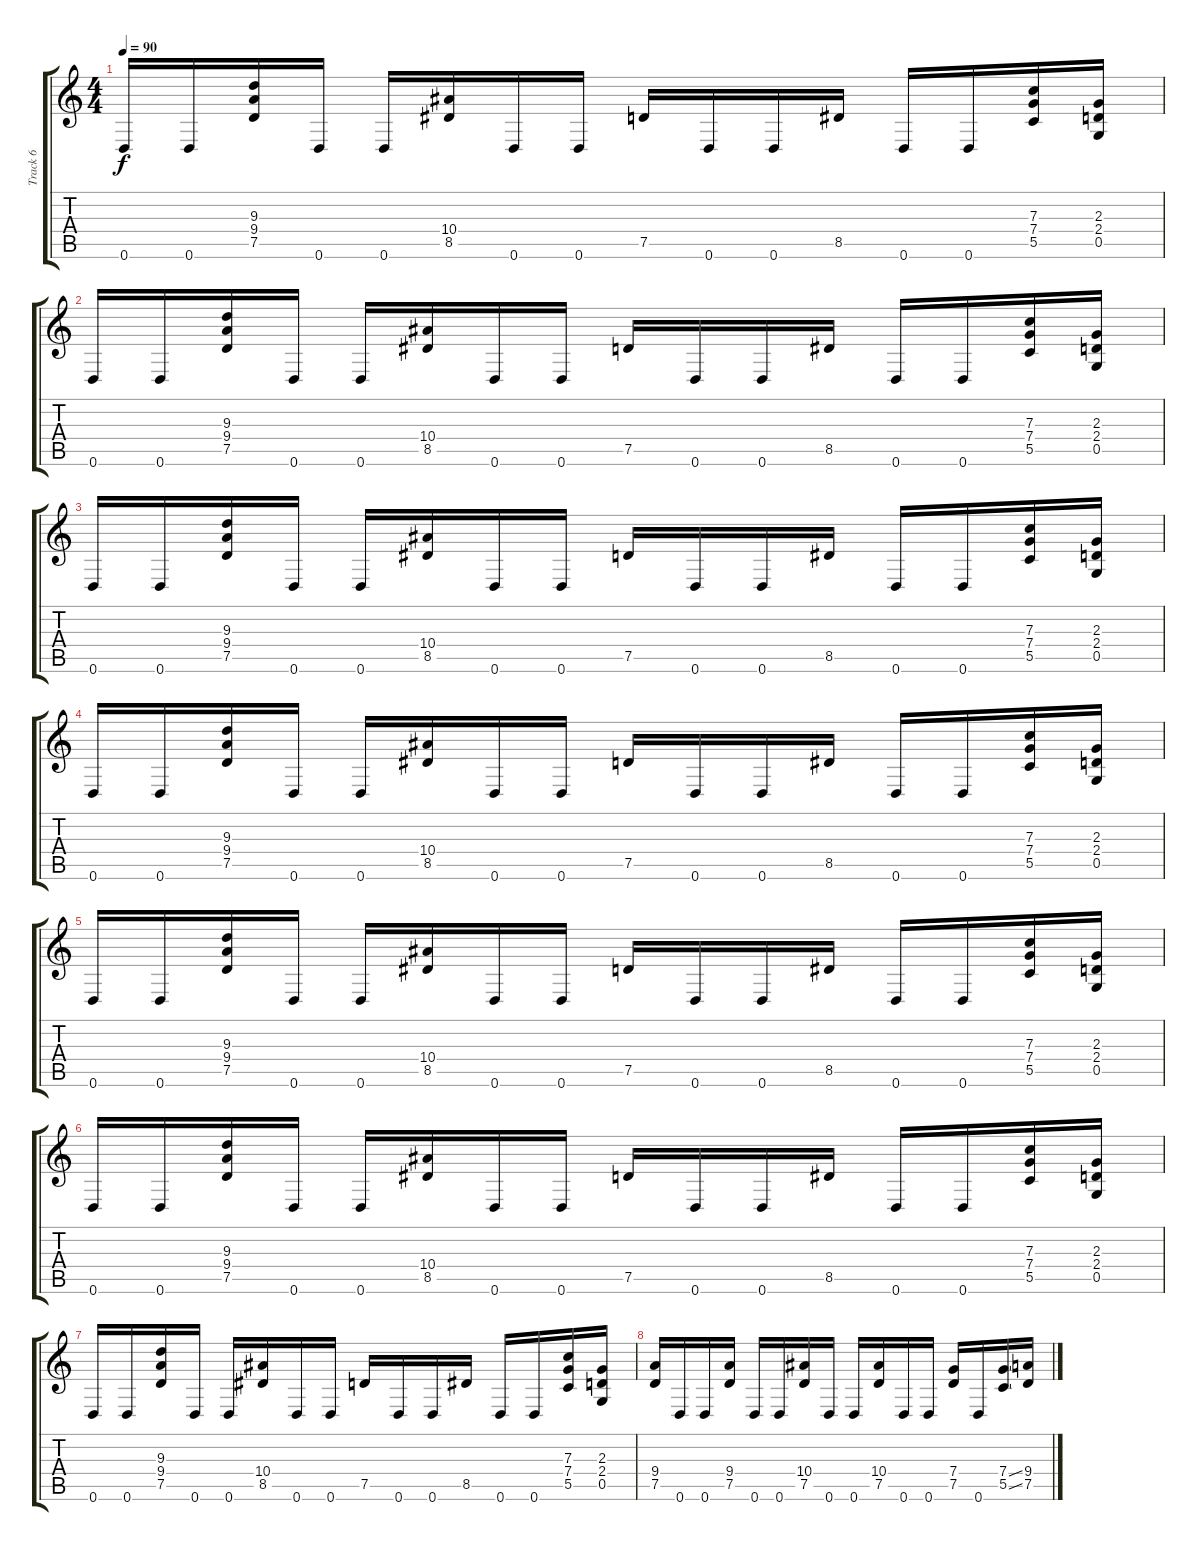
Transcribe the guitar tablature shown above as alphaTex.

\track ("Track 6" "Track 6") {instrument distortionguitar}
\staff {score tabs}
\tuning (D4 A3 F3 C3 G2 D2) {hide}
\ts (4 4)
\tempo 90
\clef g2
\ks c
0.6.16{dy f} 0.6.16 (9.3 9.4 7.5).16 0.6.16 0.6.16 (10.4 8.5).16 0.6.16 0.6.16 7.5.16 0.6.16 0.6.16 8.5.16 0.6.16 0.6.16 (7.3 7.4 5.5).16 (2.3 2.4 0.5).16 |
0.6.16 0.6.16 (9.3 9.4 7.5).16 0.6.16 0.6.16 (10.4 8.5).16 0.6.16 0.6.16 7.5.16 0.6.16 0.6.16 8.5.16 0.6.16 0.6.16 (7.3 7.4 5.5).16 (2.3 2.4 0.5).16 |
0.6.16 0.6.16 (9.3 9.4 7.5).16 0.6.16 0.6.16 (10.4 8.5).16 0.6.16 0.6.16 7.5.16 0.6.16 0.6.16 8.5.16 0.6.16 0.6.16 (7.3 7.4 5.5).16 (2.3 2.4 0.5).16 |
0.6.16 0.6.16 (9.3 9.4 7.5).16 0.6.16 0.6.16 (10.4 8.5).16 0.6.16 0.6.16 7.5.16 0.6.16 0.6.16 8.5.16 0.6.16 0.6.16 (7.3 7.4 5.5).16 (2.3 2.4 0.5).16 |
0.6.16 0.6.16 (9.3 9.4 7.5).16 0.6.16 0.6.16 (10.4 8.5).16 0.6.16 0.6.16 7.5.16 0.6.16 0.6.16 8.5.16 0.6.16 0.6.16 (7.3 7.4 5.5).16 (2.3 2.4 0.5).16 |
0.6.16 0.6.16 (9.3 9.4 7.5).16 0.6.16 0.6.16 (10.4 8.5).16 0.6.16 0.6.16 7.5.16 0.6.16 0.6.16 8.5.16 0.6.16 0.6.16 (7.3 7.4 5.5).16 (2.3 2.4 0.5).16 |
0.6.16 0.6.16 (9.3 9.4 7.5).16 0.6.16 0.6.16 (10.4 8.5).16 0.6.16 0.6.16 7.5.16 0.6.16 0.6.16 8.5.16 0.6.16 0.6.16 (7.3 7.4 5.5).16 (2.3 2.4 0.5).16 |
(9.4 7.5).16 0.6.16 0.6.16 (9.4 7.5).16 0.6.16 0.6.16 (10.4 7.5).16 0.6.16 0.6.16 (10.4 7.5).16 0.6.16 0.6.16 (7.4 7.5).16 0.6.16 (7.4{ss} 5.5{ss}).16 (9.4 7.5).16
